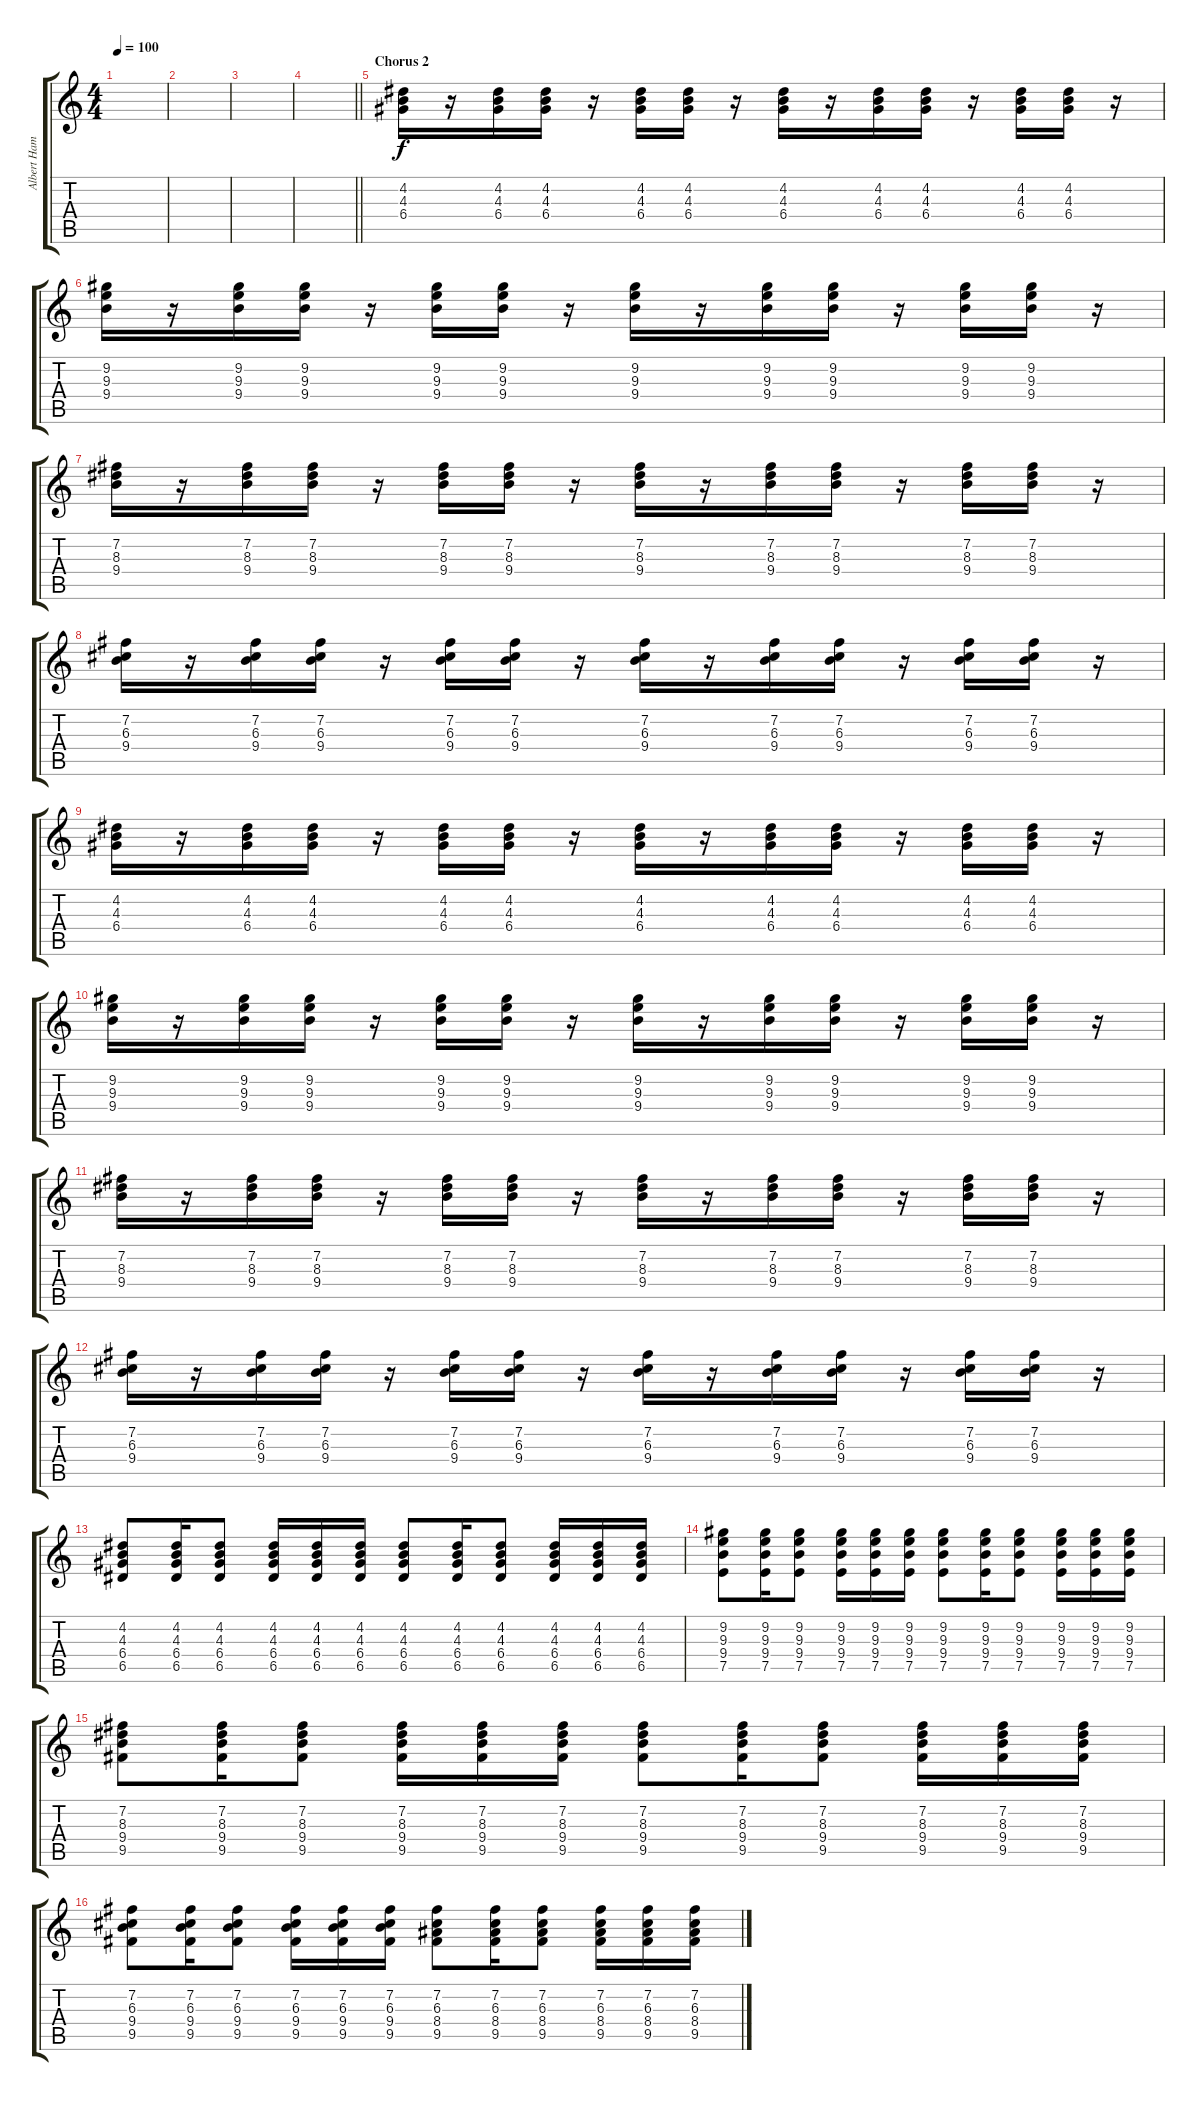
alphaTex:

\track ("Albert Hammond Jr." "Albert Ham") {mute instrument overdrivenguitar}
\staff {score tabs}
\tuning (E4 B3 G3 D3 A2 E2) {hide}
\ts (4 4)
\tempo 100
\clef g2
\ks c
|
|
|
\barLineRight lightlight
|
\section ("" "Chorus 2")
(4.2 4.3 6.4).16 r.16 (4.2 4.3 6.4).16 (4.2 4.3 6.4).16 r.16 (4.2 4.3 6.4).16 (4.2 4.3 6.4).16 r.16 (4.2 4.3 6.4).16 r.16 (4.2 4.3 6.4).16 (4.2 4.3 6.4).16 r.16 (4.2 4.3 6.4).16 (4.2 4.3 6.4).16 r.16 |
(9.2 9.3 9.4).16 r.16 (9.2 9.3 9.4).16 (9.2 9.3 9.4).16 r.16 (9.2 9.3 9.4).16 (9.2 9.3 9.4).16 r.16 (9.2 9.3 9.4).16 r.16 (9.2 9.3 9.4).16 (9.2 9.3 9.4).16 r.16 (9.2 9.3 9.4).16 (9.2 9.3 9.4).16 r.16 |
(7.2 8.3 9.4).16 r.16 (7.2 8.3 9.4).16 (7.2 8.3 9.4).16 r.16 (7.2 8.3 9.4).16 (7.2 8.3 9.4).16 r.16 (7.2 8.3 9.4).16 r.16 (7.2 8.3 9.4).16 (7.2 8.3 9.4).16 r.16 (7.2 8.3 9.4).16 (7.2 8.3 9.4).16 r.16 |
(7.2 6.3 9.4).16 r.16 (7.2 6.3 9.4).16 (7.2 6.3 9.4).16 r.16 (7.2 6.3 9.4).16 (7.2 6.3 9.4).16 r.16 (7.2 6.3 9.4).16 r.16 (7.2 6.3 9.4).16 (7.2 6.3 9.4).16 r.16 (7.2 6.3 9.4).16 (7.2 6.3 9.4).16 r.16 |
(4.2 4.3 6.4).16 r.16 (4.2 4.3 6.4).16 (4.2 4.3 6.4).16 r.16 (4.2 4.3 6.4).16 (4.2 4.3 6.4).16 r.16 (4.2 4.3 6.4).16 r.16 (4.2 4.3 6.4).16 (4.2 4.3 6.4).16 r.16 (4.2 4.3 6.4).16 (4.2 4.3 6.4).16 r.16 |
(9.2 9.3 9.4).16 r.16 (9.2 9.3 9.4).16 (9.2 9.3 9.4).16 r.16 (9.2 9.3 9.4).16 (9.2 9.3 9.4).16 r.16 (9.2 9.3 9.4).16 r.16 (9.2 9.3 9.4).16 (9.2 9.3 9.4).16 r.16 (9.2 9.3 9.4).16 (9.2 9.3 9.4).16 r.16 |
(7.2 8.3 9.4).16 r.16 (7.2 8.3 9.4).16 (7.2 8.3 9.4).16 r.16 (7.2 8.3 9.4).16 (7.2 8.3 9.4).16 r.16 (7.2 8.3 9.4).16 r.16 (7.2 8.3 9.4).16 (7.2 8.3 9.4).16 r.16 (7.2 8.3 9.4).16 (7.2 8.3 9.4).16 r.16 |
(7.2 6.3 9.4).16 r.16 (7.2 6.3 9.4).16 (7.2 6.3 9.4).16 r.16 (7.2 6.3 9.4).16 (7.2 6.3 9.4).16 r.16 (7.2 6.3 9.4).16 r.16 (7.2 6.3 9.4).16 (7.2 6.3 9.4).16 r.16 (7.2 6.3 9.4).16 (7.2 6.3 9.4).16 r.16 |
(4.2 4.3 6.4 6.5).8 (4.2 4.3 6.4 6.5).16 (4.2 4.3 6.4 6.5).8 (4.2 4.3 6.4 6.5).16 (4.2 4.3 6.4 6.5).16 (4.2 4.3 6.4 6.5).16 (4.2 4.3 6.4 6.5).8 (4.2 4.3 6.4 6.5).16 (4.2 4.3 6.4 6.5).8 (4.2 4.3 6.4 6.5).16 (4.2 4.3 6.4 6.5).16 (4.2 4.3 6.4 6.5).16 |
(9.2 9.3 9.4 7.5).8 (9.2 9.3 9.4 7.5).16 (9.2 9.3 9.4 7.5).8 (9.2 9.3 9.4 7.5).16 (9.2 9.3 9.4 7.5).16 (9.2 9.3 9.4 7.5).16 (9.2 9.3 9.4 7.5).8 (9.2 9.3 9.4 7.5).16 (9.2 9.3 9.4 7.5).8 (9.2 9.3 9.4 7.5).16 (9.2 9.3 9.4 7.5).16 (9.2 9.3 9.4 7.5).16 |
(7.2 8.3 9.4 9.5).8 (7.2 8.3 9.4 9.5).16 (7.2 8.3 9.4 9.5).8 (7.2 8.3 9.4 9.5).16 (7.2 8.3 9.4 9.5).16 (7.2 8.3 9.4 9.5).16 (7.2 8.3 9.4 9.5).8 (7.2 8.3 9.4 9.5).16 (7.2 8.3 9.4 9.5).8 (7.2 8.3 9.4 9.5).16 (7.2 8.3 9.4 9.5).16 (7.2 8.3 9.4 9.5).16 |
(7.2 6.3 9.4 9.5).8 (7.2 6.3 9.4 9.5).16 (7.2 6.3 9.4 9.5).8 (7.2 6.3 9.4 9.5).16 (7.2 6.3 9.4 9.5).16 (7.2 6.3 9.4 9.5).16 (7.2 6.3 8.4 9.5).8 (7.2 6.3 8.4 9.5).16 (7.2 6.3 8.4 9.5).8 (7.2 6.3 8.4 9.5).16 (7.2 6.3 8.4 9.5).16 (7.2 6.3 8.4 9.5).16
